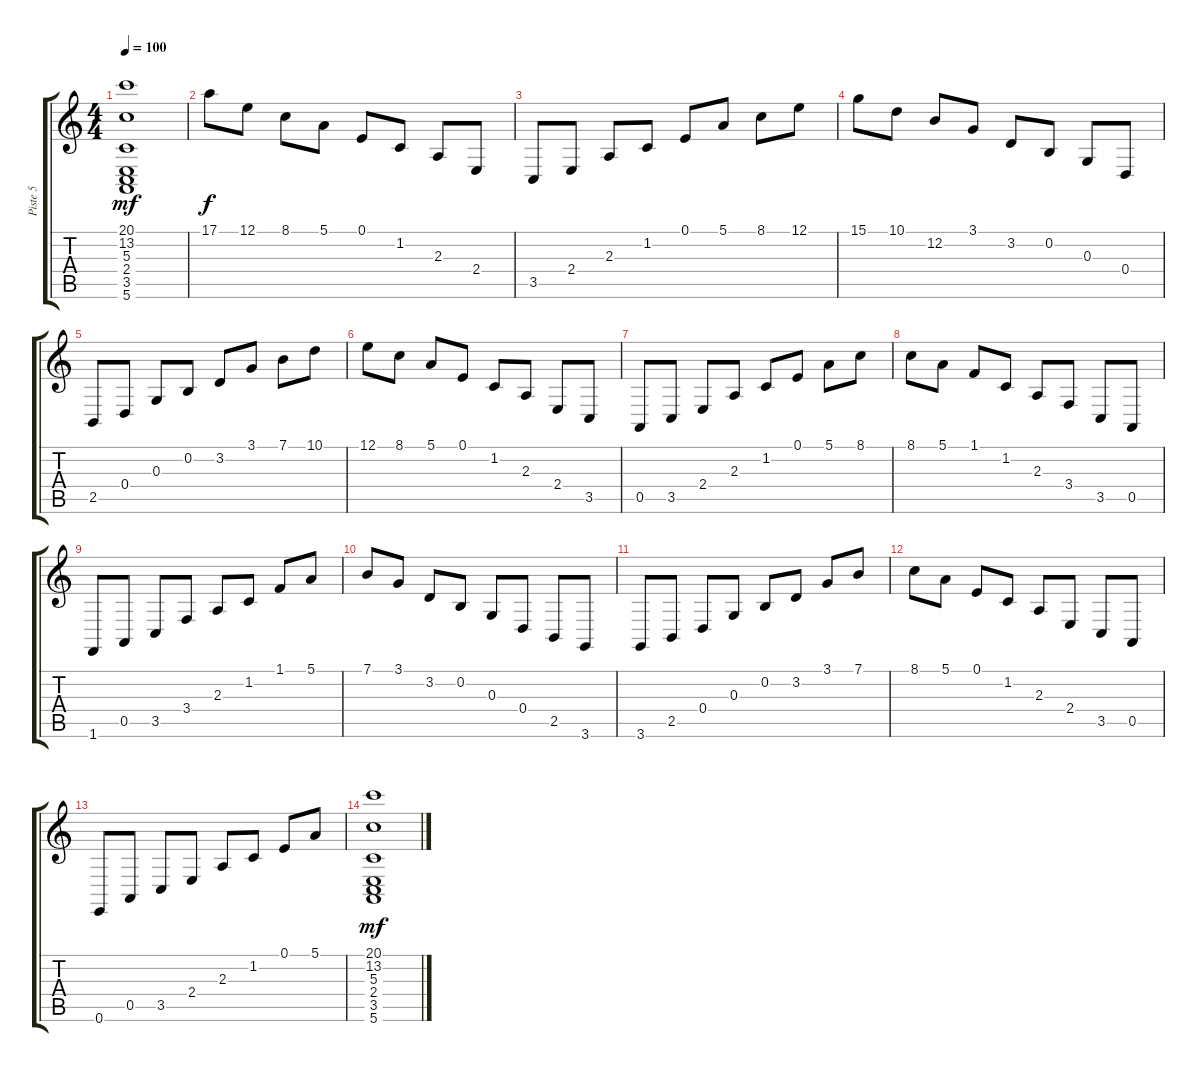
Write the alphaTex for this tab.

\track ("Piste 5" "Piste 5") {instrument musicbox}
\staff {score tabs}
\tuning (E4 B3 G3 D3 A2 E2) {hide}
\ts (4 4)
\tempo 100
\clef g2
\ks c
(20.1 13.2 5.3 2.4 3.5 5.6).1{dy mf instrument musicbox} |
17.1.8{dy f} 12.1.8 8.1.8 5.1.8 0.1.8 1.2.8 2.3.8 2.4.8 |
3.5.8 2.4.8 2.3.8 1.2.8 0.1.8 5.1.8 8.1.8 12.1.8 |
15.1.8 10.1.8 12.2.8 3.1.8 3.2.8 0.2.8 0.3.8 0.4.8 |
2.5.8 0.4.8 0.3.8 0.2.8 3.2.8 3.1.8 7.1.8 10.1.8 |
12.1.8 8.1.8 5.1.8 0.1.8 1.2.8 2.3.8 2.4.8 3.5.8 |
0.5.8 3.5.8 2.4.8 2.3.8 1.2.8 0.1.8 5.1.8 8.1.8 |
8.1.8 5.1.8 1.1.8 1.2.8 2.3.8 3.4.8 3.5.8 0.5.8 |
1.6.8 0.5.8 3.5.8 3.4.8 2.3.8 1.2.8 1.1.8 5.1.8 |
7.1.8 3.1.8 3.2.8 0.2.8 0.3.8 0.4.8 2.5.8 3.6.8 |
3.6.8 2.5.8 0.4.8 0.3.8 0.2.8 3.2.8 3.1.8 7.1.8 |
8.1.8 5.1.8 0.1.8 1.2.8 2.3.8 2.4.8 3.5.8 0.5.8 |
0.6.8 0.5.8 3.5.8 2.4.8 2.3.8 1.2.8 0.1.8 5.1.8 |
(20.1 13.2 5.3 2.4 3.5 5.6).1{dy mf}
